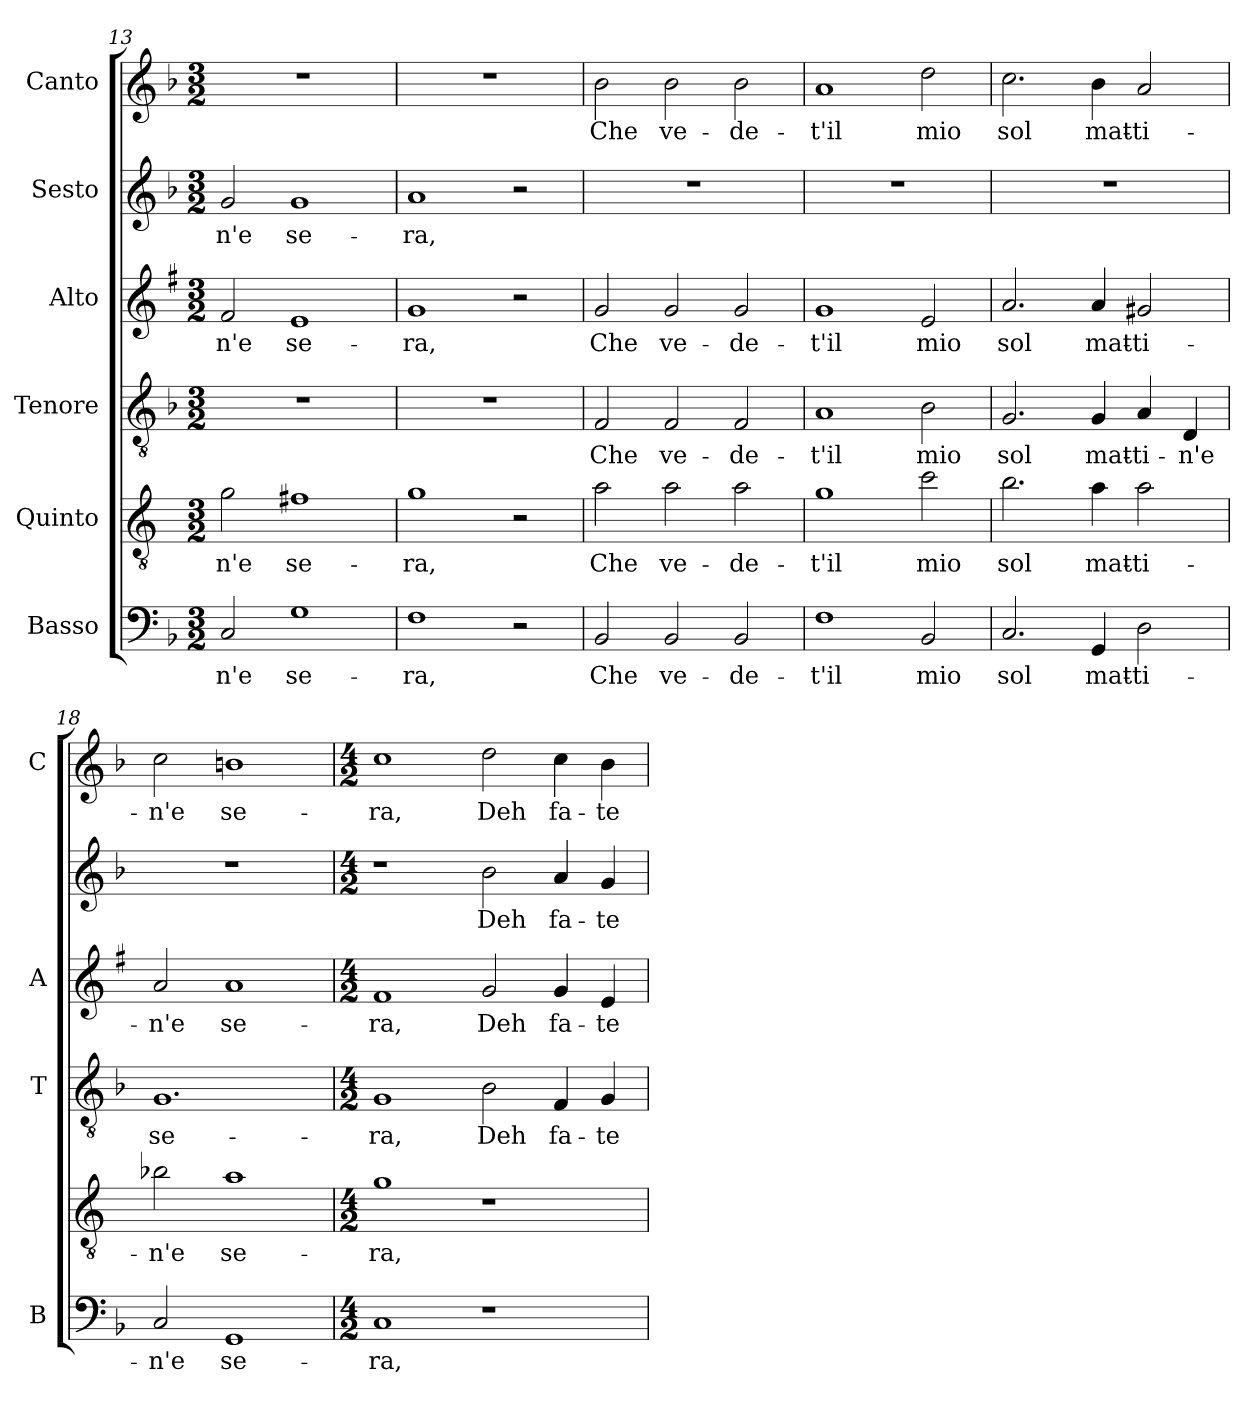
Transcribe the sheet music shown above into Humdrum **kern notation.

**kern	**text	**kern	**text	**kern	**text	**kern	**text	**kern	**text	**kern	**text
*part6	*part6	*part5	*part5	*part4	*part4	*part3	*part3	*part2	*part2	*part1	*part1
*staff6	*staff6	*staff5	*staff5	*staff4	*staff4	*staff3	*staff3	*staff2	*staff2	*staff1	*staff1
*I"Basso	*	*I"Quinto	*	*I"Tenore	*	*I"Alto	*	*I"Sesto	*	*I"Canto	*
*I'B	*	*	*	*I'T	*	*I'A	*	*	*	*I'C	*
*clefF4	*	*clefGv2	*	*clefGv2	*	*clefG2	*	*clefG2	*	*clefG2	*
*	*	*ITrd4c7	*	*	*	*ITrd1c2	*	*	*	*	*
*k[b-]	*	*k[b-]	*	*k[b-]	*	*k[b-]	*	*k[b-]	*	*k[b-]	*
*F:	*	*F:	*	*F:	*	*F:	*	*F:	*	*F:	*
*M3/2	*	*M3/2	*	*M3/2	*	*M3/2	*	*M3/2	*	*M3/2	*
=13	=13	=13	=13	=13	=13	=13	=13	=13	=13	=13	=13
!	!LO:LY:b	!	!LO:LY:b	!	!	!	!LO:LY:b	!	!LO:LY:b	!	!
2C/	-n'e	2c\	-n'e	1.r	.	2e/	-n'e	2g/	-n'e	1.r	.
!	!LO:LY:b	!	!LO:LY:b	!	!	!	!LO:LY:b	!	!LO:LY:b	!	!
1G	se-	1Bn	se-	.	.	1d	se-	1g	se-	.	.
=14	=14	=14	=14	=14	=14	=14	=14	=14	=14	=14	=14
!	!LO:LY:b	!	!LO:LY:b	!	!	!	!LO:LY:b	!	!LO:LY:b	!	!
1F	-ra,	1c	-ra,	1.r	.	1f	-ra,	1a	-ra,	1.r	.
2r	.	2r	.	.	.	2r	.	2r	.	.	.
!!LO:LB:g=z
=15	=15	=15	=15	=15	=15	=15	=15	=15	=15	=15	=15
!	!LO:LY:b	!	!LO:LY:b	!	!LO:LY:b	!	!LO:LY:b	!	!	!	!LO:LY:b
2BB-/	Che	2d\	Che	2F/	Che	2f/	Che	1.r	.	2b-\	Che
!	!LO:LY:b	!	!LO:LY:b	!	!LO:LY:b	!	!LO:LY:b	!	!	!	!LO:LY:b
2BB-/	ve-	2d\	ve-	2F/	ve-	2f/	ve-	.	.	2b-\	ve-
!	!LO:LY:b	!	!LO:LY:b	!	!LO:LY:b	!	!LO:LY:b	!	!	!	!LO:LY:b
2BB-/	-de-	2d\	-de-	2F/	-de-	2f/	-de-	.	.	2b-\	-de-
=16	=16	=16	=16	=16	=16	=16	=16	=16	=16	=16	=16
!	!LO:LY:b	!	!LO:LY:b	!	!LO:LY:b	!	!LO:LY:b	!	!	!	!LO:LY:b
1F	-t'il	1c	-t'il	1A	-t'il	1f	-t'il	1.r	.	1a	-t'il
!	!LO:LY:b	!	!LO:LY:b	!	!LO:LY:b	!	!LO:LY:b	!	!	!	!LO:LY:b
2BB-/	mio	2f\	mio	2B-\	mio	2d/	mio	.	.	2dd\	mio
=17	=17	=17	=17	=17	=17	=17	=17	=17	=17	=17	=17
!	!LO:LY:b	!	!LO:LY:b	!	!LO:LY:b	!	!LO:LY:b	!	!	!	!LO:LY:b
2.C/	sol	2.e\	sol	2.G/	sol	2.g/	sol	1.r	.	2.cc\	sol
!	!LO:LY:b	!	!LO:LY:b	!	!LO:LY:b	!	!LO:LY:b	!	!	!	!LO:LY:b
4GG/	mat-	4d\	mat-	4G/	mat-	4g/	mat-	.	.	4b-\	mat-
!	!LO:LY:b	!	!LO:LY:b	!	!LO:LY:b	!	!LO:LY:b	!	!	!	!LO:LY:b
2D\	-ti-	2d\	-ti-	4A/	-ti-	2f#X/	-ti-	.	.	2a/	-ti-
!	!	!	!	!	!LO:LY:b	!	!	!	!	!	!
.	.	.	.	4D/	-n'e	.	.	.	.	.	.
=18	=18	=18	=18	=18	=18	=18	=18	=18	=18	=18	=18
!	!LO:LY:b	!	!LO:LY:b	!	!LO:LY:b	!	!LO:LY:b	!	!	!	!LO:LY:b
2C/	-n'e	2e-X\	-n'e	1.G	se-	2g/	-n'e	1.r	.	2cc\	-n'e
!	!LO:LY:b	!	!LO:LY:b	!	!	!	!LO:LY:b	!	!	!	!LO:LY:b
1GG	se-	1d	se-	.	.	1g	se-	.	.	1bn	se-
=19	=19	=19	=19	=19	=19	=19	=19	=19	=19	=19	=19
*M4/2	*	*M4/2	*	*M4/2	*	*M4/2	*	*M4/2	*	*M4/2	*
!	!LO:LY:b	!	!LO:LY:b	!	!LO:LY:b	!	!LO:LY:b	!	!	!	!LO:LY:b
1C	-ra,	1c	-ra,	1G	-ra,	1e	-ra,	1r	.	1cc	-ra,
!	!	!	!	!	!LO:LY:b	!	!LO:LY:b	!	!LO:LY:b	!	!LO:LY:b
1r	.	1r	.	2B-\	Deh	2f/	Deh	2b-\	Deh	2dd\	Deh
!	!	!	!	!	!LO:LY:b	!	!LO:LY:b	!	!LO:LY:b	!	!LO:LY:b
.	.	.	.	4F/	fa-	4f/	fa-	4a/	fa-	4cc\	fa-
!	!	!	!	!	!LO:LY:b	!	!LO:LY:b	!	!LO:LY:b	!	!LO:LY:b
.	.	.	.	4G/	-te-	4d/	-te-	4g/	-te-	4b-\	-te-
=	=	=	=	=	=	=	=	=	=	=	=
*-	*-	*-	*-	*-	*-	*-	*-	*-	*-	*-	*-
